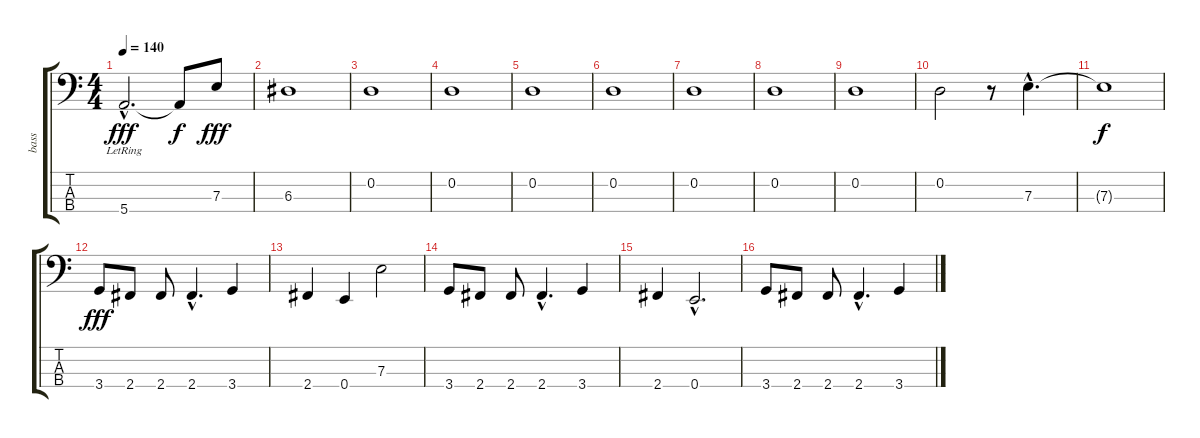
\track ("bass" "bass") {instrument electricbasspick}
\staff {score tabs}
\tuning (G2 D2 A1 E1) {hide}
\ts (4 4)
\tempo 140
\clef f4
\ks c
5.4{hac lr}.2{d dy fff} 5.4{t}.8{dy f} 7.3.8{dy fff} |
6.3.1 |
0.2.1 |
0.2.1 |
0.2.1 |
0.2.1 |
0.2.1 |
0.2.1 |
0.2.1 |
0.2.2 r.8 7.3{hac}.4{d} |
7.3{t}.1{dy f} |
3.4.8{dy fff} 2.4.8 2.4.8 2.4{hac}.4{d} 3.4.4 |
2.4.4 0.4.4 7.3.2 |
3.4.8 2.4.8 2.4.8 2.4{hac}.4{d} 3.4.4 |
2.4.4 0.4{hac}.2{d} |
3.4.8 2.4.8 2.4.8 2.4{hac}.4{d} 3.4.4
